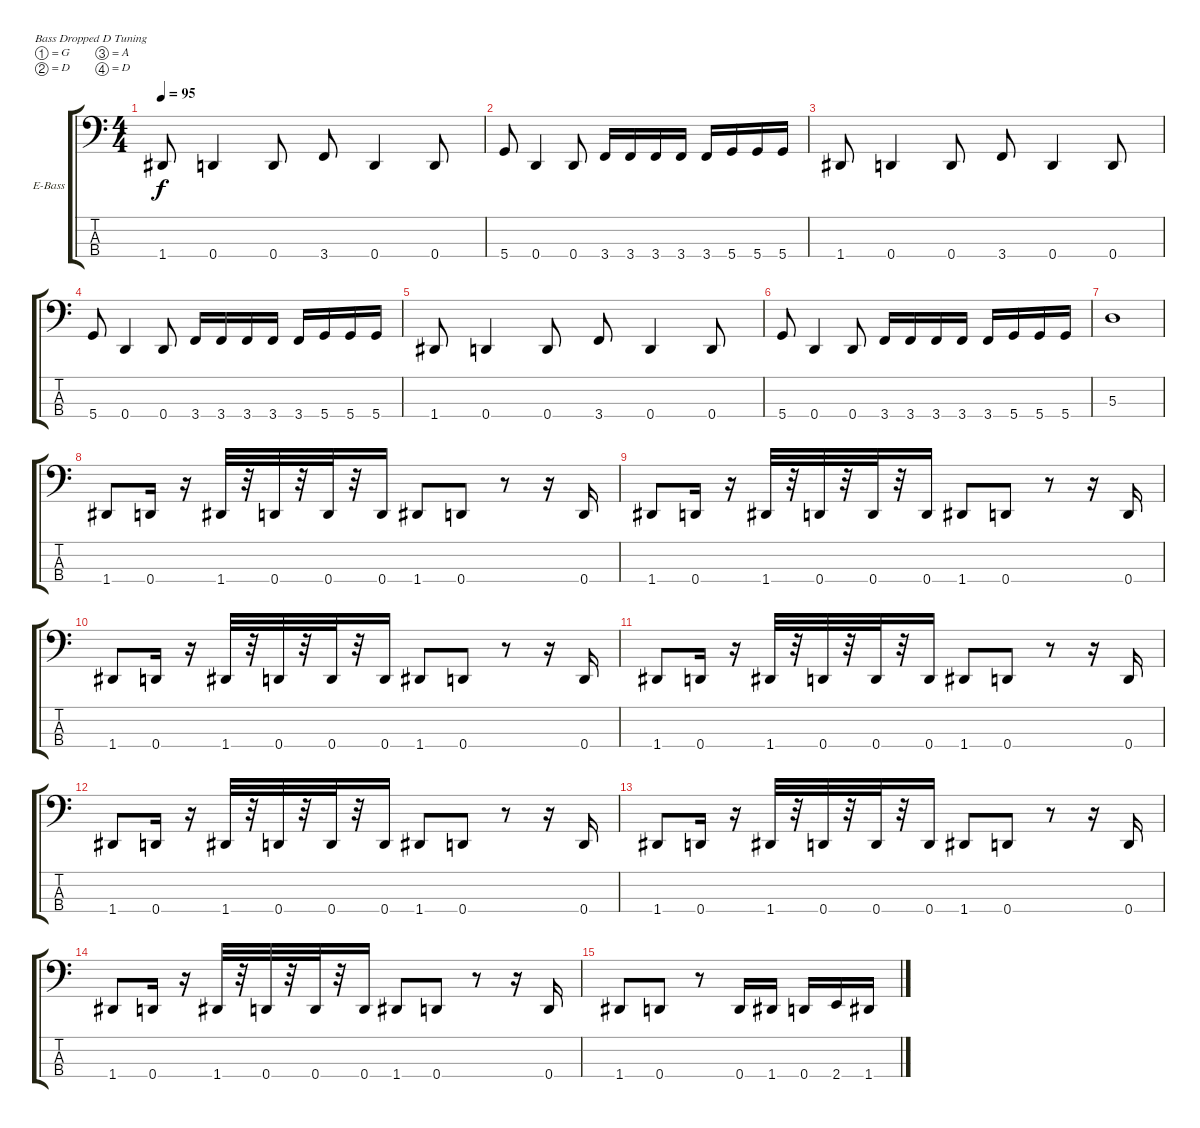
\defaultSystemsLayout 4
\bracketExtendMode groupsimilarinstruments
\firstSystemTrackNameOrientation horizontal
\otherSystemsTrackNameOrientation horizontal
\track ("Electric Bass" "E-Bass") {instrument electricbassfinger}
\staff {score tabs}
\tuning (G2 D2 A1 D1)
\ts (4 4)
\tempo 95
\clef f4
\ks c
1.4.8{dy f} 0.4.4 0.4.8 3.4.8 0.4.4 0.4.8 |
5.4.8 0.4.4 0.4.8 3.4.16 3.4.16 3.4.16 3.4.16 3.4.16 5.4.16 5.4.16 5.4.16 |
1.4.8 0.4.4 0.4.8 3.4.8 0.4.4 0.4.8 |
5.4.8 0.4.4 0.4.8 3.4.16 3.4.16 3.4.16 3.4.16 3.4.16 5.4.16 5.4.16 5.4.16 |
1.4.8 0.4.4 0.4.8 3.4.8 0.4.4 0.4.8 |
5.4.8 0.4.4 0.4.8 3.4.16 3.4.16 3.4.16 3.4.16 3.4.16 5.4.16 5.4.16 5.4.16 |
5.3.1 |
1.4.8 0.4.16 r.16 1.4.32 r.32 0.4.32 r.32 0.4.32 r.32 0.4.16 1.4.8 0.4.8 r.8 r.16 0.4.16 |
1.4.8 0.4.16 r.16 1.4.32 r.32 0.4.32 r.32 0.4.32 r.32 0.4.16 1.4.8 0.4.8 r.8 r.16 0.4.16 |
1.4.8 0.4.16 r.16 1.4.32 r.32 0.4.32 r.32 0.4.32 r.32 0.4.16 1.4.8 0.4.8 r.8 r.16 0.4.16 |
1.4.8 0.4.16 r.16 1.4.32 r.32 0.4.32 r.32 0.4.32 r.32 0.4.16 1.4.8 0.4.8 r.8 r.16 0.4.16 |
1.4.8 0.4.16 r.16 1.4.32 r.32 0.4.32 r.32 0.4.32 r.32 0.4.16 1.4.8 0.4.8 r.8 r.16 0.4.16 |
1.4.8 0.4.16 r.16 1.4.32 r.32 0.4.32 r.32 0.4.32 r.32 0.4.16 1.4.8 0.4.8 r.8 r.16 0.4.16 |
1.4.8 0.4.16 r.16 1.4.32 r.32 0.4.32 r.32 0.4.32 r.32 0.4.16 1.4.8 0.4.8 r.8 r.16 0.4.16 |
1.4.8 0.4.8 r.8 0.4.16 1.4.16 0.4.16 2.4.16 1.4.16
